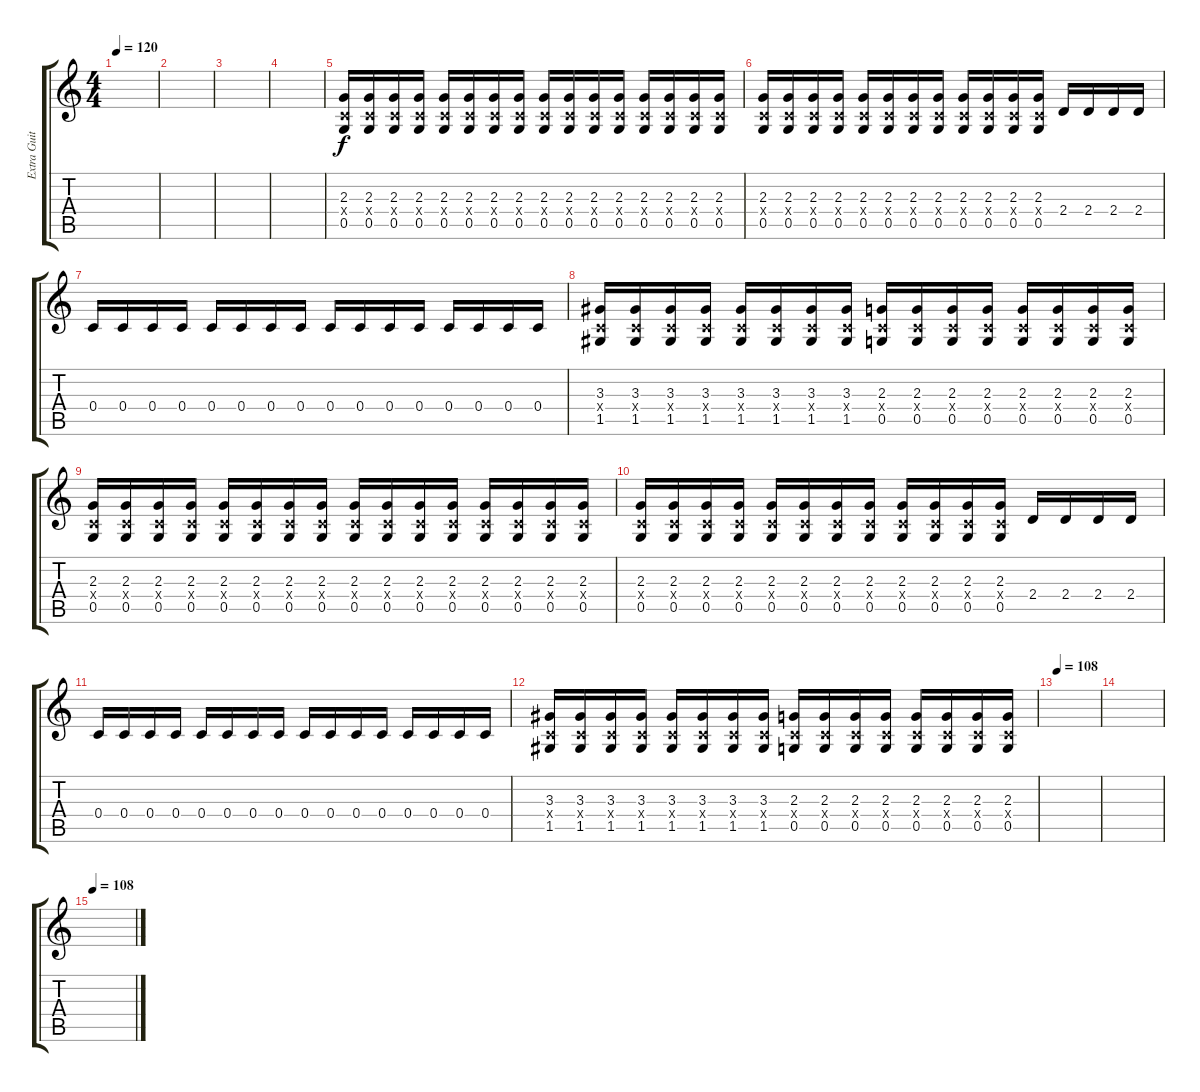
\track ("Extra Guitar" "Extra Guit") {instrument distortionguitar}
\staff {score tabs}
\tuning (D4 A3 F3 C3 G2 C2) {hide}
\ts (4 4)
\tempo 120
\clef g2
\ks c
|
|
|
|
(2.3 0.4{x} 0.5).16 (2.3 0.4{x} 0.5).16 (2.3 0.4{x} 0.5).16 (2.3 0.4{x} 0.5).16 (2.3 0.4{x} 0.5).16 (2.3 0.4{x} 0.5).16 (2.3 0.4{x} 0.5).16 (2.3 0.4{x} 0.5).16 (2.3 0.4{x} 0.5).16 (2.3 0.4{x} 0.5).16 (2.3 0.4{x} 0.5).16 (2.3 0.4{x} 0.5).16 (2.3 0.4{x} 0.5).16 (2.3 0.4{x} 0.5).16 (2.3 0.4{x} 0.5).16 (2.3 0.4{x} 0.5).16 |
(2.3 0.4{x} 0.5).16 (2.3 0.4{x} 0.5).16 (2.3 0.4{x} 0.5).16 (2.3 0.4{x} 0.5).16 (2.3 0.4{x} 0.5).16 (2.3 0.4{x} 0.5).16 (2.3 0.4{x} 0.5).16 (2.3 0.4{x} 0.5).16 (2.3 0.4{x} 0.5).16 (2.3 0.4{x} 0.5).16 (2.3 0.4{x} 0.5).16 (2.3 0.4{x} 0.5).16 2.4.16 2.4.16 2.4.16 2.4.16 |
0.4.16 0.4.16 0.4.16 0.4.16 0.4.16 0.4.16 0.4.16 0.4.16 0.4.16 0.4.16 0.4.16 0.4.16 0.4.16 0.4.16 0.4.16 0.4.16 |
(3.3 0.4{x} 1.5).16 (3.3 0.4{x} 1.5).16 (3.3 0.4{x} 1.5).16 (3.3 0.4{x} 1.5).16 (3.3 0.4{x} 1.5).16 (3.3 0.4{x} 1.5).16 (3.3 0.4{x} 1.5).16 (3.3 0.4{x} 1.5).16 (2.3 0.4{x} 0.5).16 (2.3 0.4{x} 0.5).16 (2.3 0.4{x} 0.5).16 (2.3 0.4{x} 0.5).16 (2.3 0.4{x} 0.5).16 (2.3 0.4{x} 0.5).16 (2.3 0.4{x} 0.5).16 (2.3 0.4{x} 0.5).16 |
(2.3 0.4{x} 0.5).16 (2.3 0.4{x} 0.5).16 (2.3 0.4{x} 0.5).16 (2.3 0.4{x} 0.5).16 (2.3 0.4{x} 0.5).16 (2.3 0.4{x} 0.5).16 (2.3 0.4{x} 0.5).16 (2.3 0.4{x} 0.5).16 (2.3 0.4{x} 0.5).16 (2.3 0.4{x} 0.5).16 (2.3 0.4{x} 0.5).16 (2.3 0.4{x} 0.5).16 (2.3 0.4{x} 0.5).16 (2.3 0.4{x} 0.5).16 (2.3 0.4{x} 0.5).16 (2.3 0.4{x} 0.5).16 |
(2.3 0.4{x} 0.5).16 (2.3 0.4{x} 0.5).16 (2.3 0.4{x} 0.5).16 (2.3 0.4{x} 0.5).16 (2.3 0.4{x} 0.5).16 (2.3 0.4{x} 0.5).16 (2.3 0.4{x} 0.5).16 (2.3 0.4{x} 0.5).16 (2.3 0.4{x} 0.5).16 (2.3 0.4{x} 0.5).16 (2.3 0.4{x} 0.5).16 (2.3 0.4{x} 0.5).16 2.4.16 2.4.16 2.4.16 2.4.16 |
0.4.16 0.4.16 0.4.16 0.4.16 0.4.16 0.4.16 0.4.16 0.4.16 0.4.16 0.4.16 0.4.16 0.4.16 0.4.16 0.4.16 0.4.16 0.4.16 |
(3.3 0.4{x} 1.5).16 (3.3 0.4{x} 1.5).16 (3.3 0.4{x} 1.5).16 (3.3 0.4{x} 1.5).16 (3.3 0.4{x} 1.5).16 (3.3 0.4{x} 1.5).16 (3.3 0.4{x} 1.5).16 (3.3 0.4{x} 1.5).16 (2.3 0.4{x} 0.5).16 (2.3 0.4{x} 0.5).16 (2.3 0.4{x} 0.5).16 (2.3 0.4{x} 0.5).16 (2.3 0.4{x} 0.5).16 (2.3 0.4{x} 0.5).16 (2.3 0.4{x} 0.5).16 (2.3 0.4{x} 0.5).16 |
\tempo 108
|
|
\tempo 108
